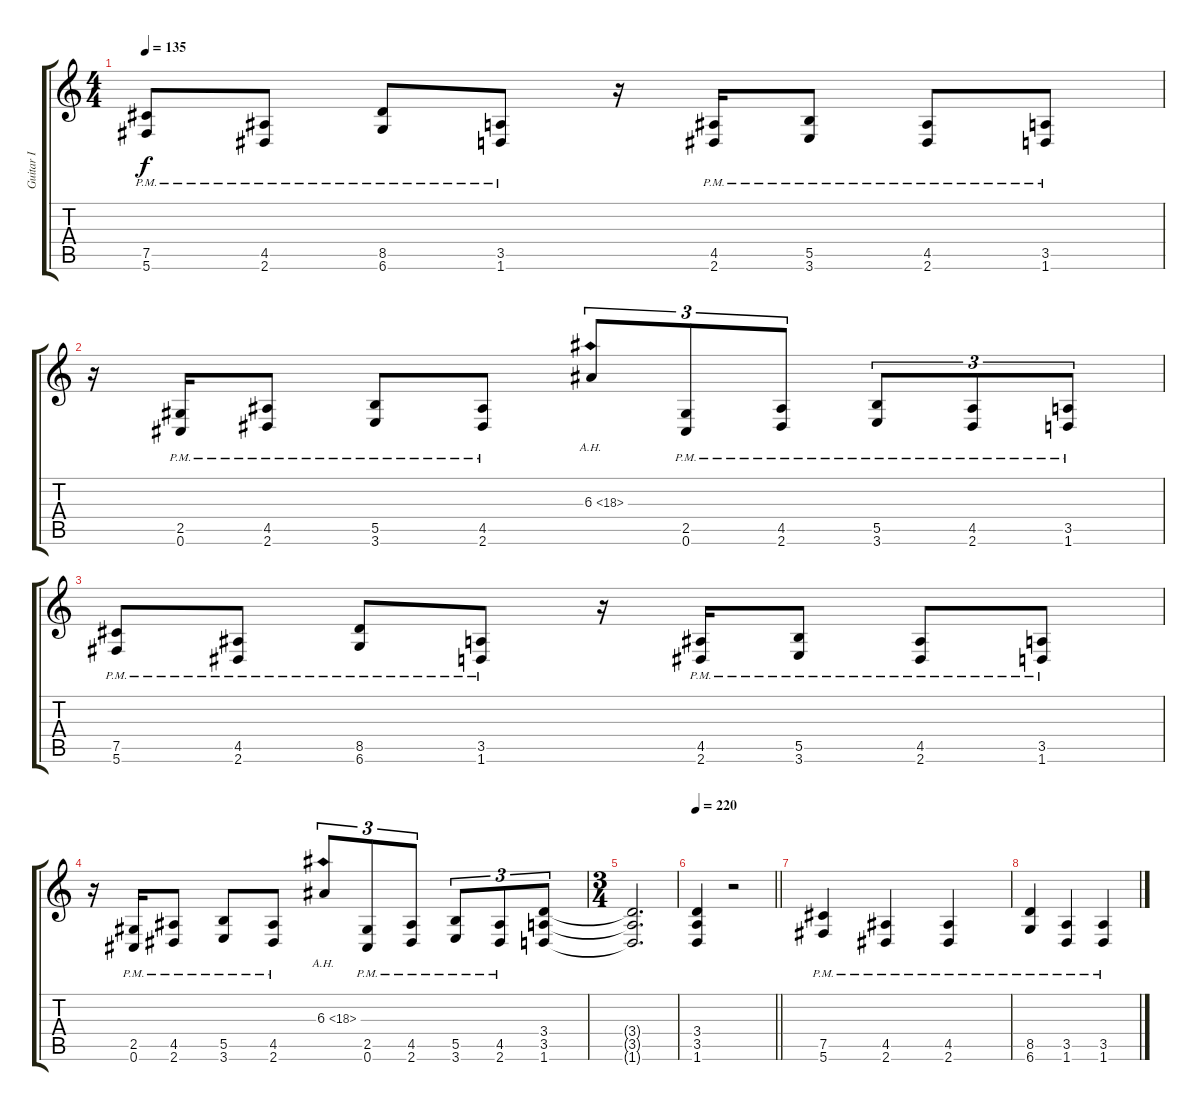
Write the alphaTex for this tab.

\track ("Guitar I" "Guitar I") {instrument distortionguitar}
\staff {score tabs}
\tuning (Db4 Ab3 E3 B2 Gb2 Db2) {hide}
\ts (4 4)
\tempo 135
\clef g2
\ks c
(7.5{pm} 5.6{pm}).8{dy f} (4.5{pm} 2.6{pm}).8 (8.5{pm} 6.6{pm}).8 (3.5{pm} 1.6{pm}).8 r.16 (4.5{pm} 2.6{pm}).16 (5.5{pm} 3.6{pm}).8 (4.5{pm} 2.6{pm}).8 (3.5{pm} 1.6{pm}).8 |
r.16 (2.5{pm} 0.6{pm}).16 (4.5{pm} 2.6{pm}).8 (5.5{pm} 3.6{pm}).8 (4.5{pm} 2.6{pm}).8 6.3{ah 12}.8{tu (3 2) instrument guitarharmonics} (2.5{pm} 0.6{pm}).8{tu (3 2) instrument distortionguitar} (4.5{pm} 2.6{pm}).8{tu (3 2)} (5.5{pm} 3.6{pm}).8{tu (3 2)} (4.5{pm} 2.6{pm}).8{tu (3 2)} (3.5{pm} 1.6{pm}).8{tu (3 2)} |
(7.5{pm} 5.6{pm}).8 (4.5{pm} 2.6{pm}).8 (8.5{pm} 6.6{pm}).8 (3.5{pm} 1.6{pm}).8 r.16 (4.5{pm} 2.6{pm}).16 (5.5{pm} 3.6{pm}).8 (4.5{pm} 2.6{pm}).8 (3.5{pm} 1.6{pm}).8 |
r.16 (2.5{pm} 0.6{pm}).16 (4.5{pm} 2.6{pm}).8 (5.5{pm} 3.6{pm}).8 (4.5{pm} 2.6{pm}).8 6.3{ah 12}.8{tu (3 2) instrument guitarharmonics} (2.5{pm} 0.6{pm}).8{tu (3 2) instrument distortionguitar} (4.5{pm} 2.6{pm}).8{tu (3 2)} (5.5{pm} 3.6{pm}).8{tu (3 2)} (4.5{pm} 2.6{pm}).8{tu (3 2)} (3.4 3.5 1.6).8{tu (3 2)} |
\ts (3 4)
(3.4{t} 3.5{t} 1.6{t}).2{d} |
\tempo 220
\barLineRight lightlight
(3.4 3.5 1.6).4 r.2 |
(7.5{pm} 5.6{pm}).4 (4.5{pm} 2.6{pm}).4 (4.5{pm} 2.6{pm}).4 |
(8.5{pm} 6.6{pm}).4 (3.5{pm} 1.6{pm}).4 (3.5{pm} 1.6{pm}).4
